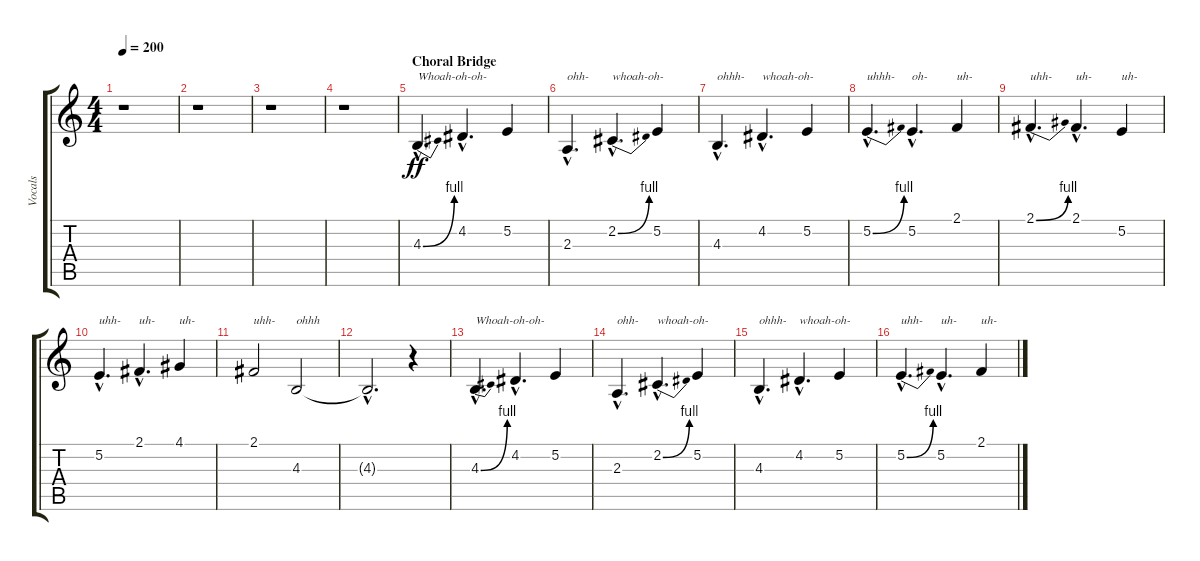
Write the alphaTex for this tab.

\track ("Vocals" "Vocals") {instrument lead2sawtooth}
\staff {score tabs}
\tuning (E4 B3 G3 D3 A2 E2) {hide}
\ts (4 4)
\tempo 200
\clef g2
\ks c
r.1{dy f} |
r.1 |
r.1 |
r.1 |
\section ("" "Choral Bridge")
4.3{be (bend 0 0 60 4) hac}.4{d txt "Whoah-oh-oh-" dy ff} 4.2{hac}.4{d} 5.2.4 |
2.3{hac}.4{d txt "ohh-"} 2.2{be (bend 0 0 60 4) hac}.4{d txt "whoah-oh-"} 5.2.4 |
4.3{hac}.4{d txt "ohhh-"} 4.2{hac}.4{d txt "whoah-oh-"} 5.2.4 |
5.2{be (bend 0 0 60 4) hac}.4{d txt "uhhh-"} 5.2{hac}.4{d txt "oh-"} 2.1.4{txt "uh-"} |
2.1{be (bend 0 0 60 4) hac}.4{d txt "uhh-"} 2.1{hac}.4{d txt "uh-"} 5.2.4{txt "uh-"} |
5.2{hac}.4{d txt "uhh-"} 2.1{hac}.4{d txt "uh-"} 4.1.4{txt "uh-"} |
2.1.2{txt "uhh-"} 4.3.2{txt "ohhh"} |
4.3{hac t}.2{d} r.4 |
4.3{be (bend 0 0 60 4) hac}.4{d txt "Whoah-oh-oh-"} 4.2{hac}.4{d} 5.2.4 |
2.3{hac}.4{d txt "ohh-"} 2.2{be (bend 0 0 60 4) hac}.4{d txt "whoah-oh-"} 5.2.4 |
4.3{hac}.4{d txt "ohhh-"} 4.2{hac}.4{d txt "whoah-oh-"} 5.2.4 |
5.2{be (bend 0 0 60 4) hac}.4{d txt "uhh-"} 5.2{hac}.4{d txt "uh-"} 2.1.4{txt "uh-"}
